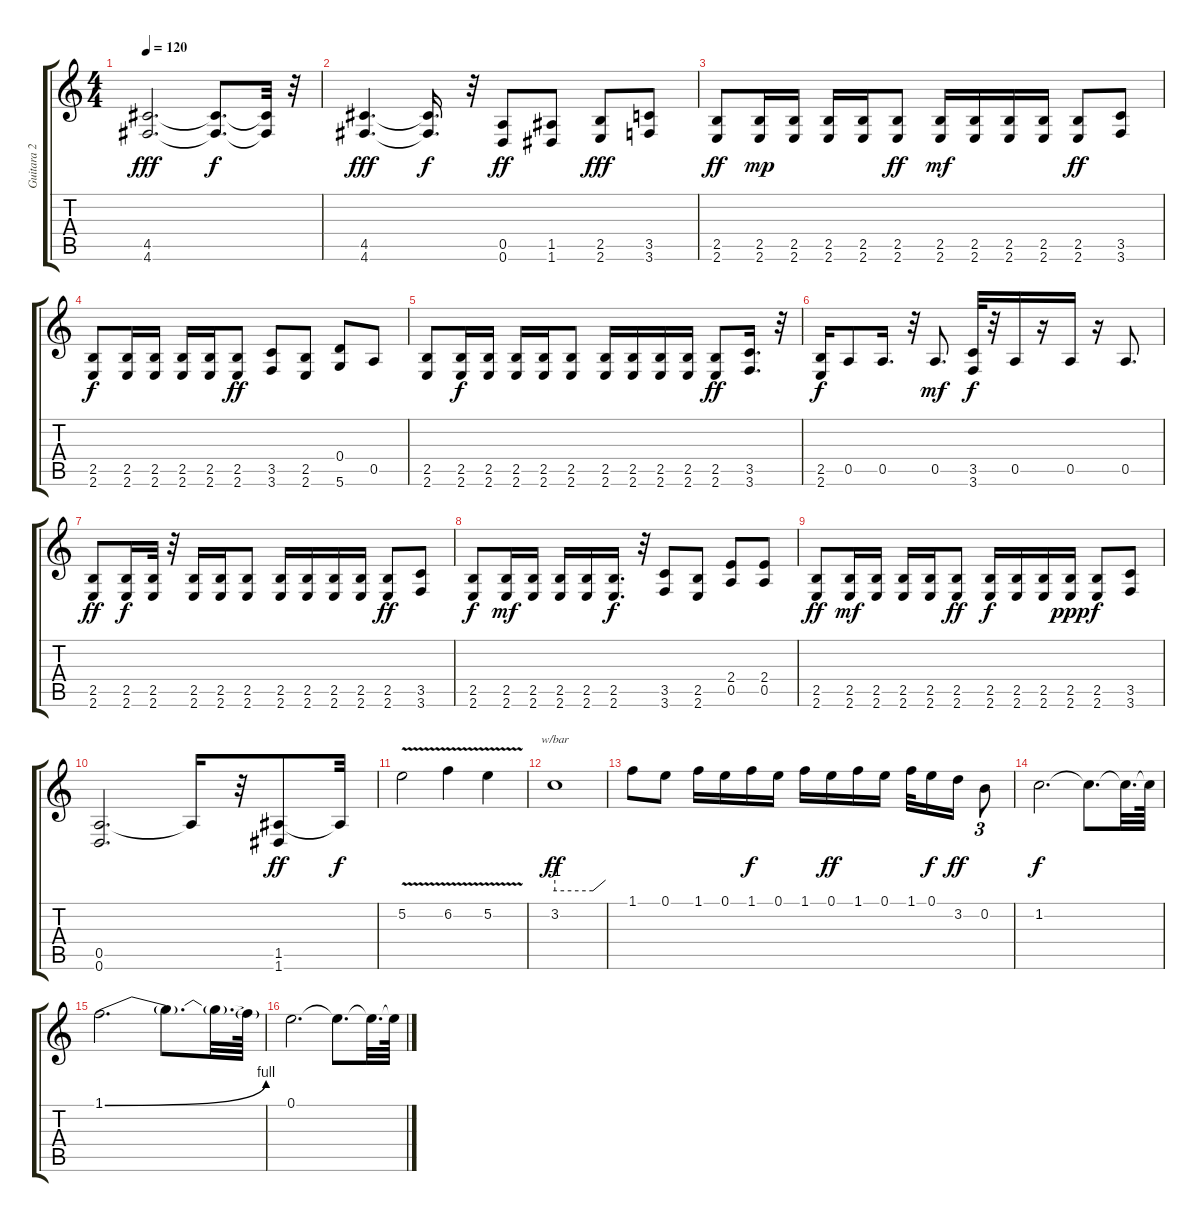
\track ("Guitara 2" "Guitara 2") {instrument distortionguitar}
\staff {score tabs}
\tuning (E4 B3 G3 D3 A2 D2) {hide}
\ts (4 4)
\tempo 120
\clef g2
\ks c
(4.5 4.6).2{d dy fff} (4.5{t} 4.6{t}).8{d dy f} (4.5{t} 4.6{t}).32 r.32 |
(4.5 4.6).4{d dy fff} (4.5{t} 4.6{t}).16{d dy f} r.32 (0.5 0.6).8{dy ff} (1.5 1.6).8 (2.5 2.6).8{dy fff} (3.5 3.6).8 |
(2.5 2.6).8{dy ff} (2.5 2.6).16{dy mp} (2.5 2.6).16 (2.5 2.6).16 (2.5 2.6).16 (2.5 2.6).8{dy ff} (2.5 2.6).16{dy mf} (2.5 2.6).16 (2.5 2.6).16 (2.5 2.6).16 (2.5 2.6).8{dy ff} (3.5 3.6).8 |
(2.5 2.6).8{dy f} (2.5 2.6).16 (2.5 2.6).16 (2.5 2.6).16 (2.5 2.6).16 (2.5 2.6).8{dy ff} (3.5 3.6).8 (2.5 2.6).8 (0.4 5.6).8 0.5.8 |
(2.5 2.6).8 (2.5 2.6).16{dy f} (2.5 2.6).16 (2.5 2.6).16 (2.5 2.6).16 (2.5 2.6).8 (2.5 2.6).16 (2.5 2.6).16 (2.5 2.6).16 (2.5 2.6).16 (2.5 2.6).8{dy ff} (3.5 3.6).16{d} r.32 |
(2.5 2.6).16{dy f} 0.5.8 0.5.16{d} r.32 0.5.8{d dy mf} (3.5 3.6).32{dy f} r.32 0.5.16 r.16 0.5.16 r.16 0.5.8{d} |
(2.5 2.6).8{dy ff} (2.5 2.6).16{dy f} (2.5 2.6).32 r.32 (2.5 2.6).16 (2.5 2.6).16 (2.5 2.6).8 (2.5 2.6).16 (2.5 2.6).16 (2.5 2.6).16 (2.5 2.6).16 (2.5 2.6).8{dy ff} (3.5 3.6).8 |
(2.5 2.6).8{dy f} (2.5 2.6).16{dy mf} (2.5 2.6).16 (2.5 2.6).16 (2.5 2.6).16 (2.5 2.6).16{d dy f} r.32 (3.5 3.6).8 (2.5 2.6).8 (2.4 0.5).8 (2.4 0.5).8 |
(2.5 2.6).8{dy ff} (2.5 2.6).16{dy mf} (2.5 2.6).16 (2.5 2.6).16 (2.5 2.6).16 (2.5 2.6).8{dy ff} (2.5 2.6).16{dy f} (2.5 2.6).16 (2.5 2.6).16 (2.5 2.6).16{dy ppp} (2.5 2.6).8{dy f} (3.5 3.6).8 |
(0.5 0.6).2{d} 0.5{t}.16 r.32 (1.5 1.6).8{dy ff} 1.5{t}.32{dy f} |
5.2{v}.2 6.2{v}.4 5.2{v}.4 |
3.2.1{tbe (custom default 0 -4 45 -4 60 0) dy ff} |
1.1.8 0.1.8 1.1.16 0.1.16 1.1.16{dy f} 0.1.16 1.1.16 0.1.16{dy ff} 1.1.16 0.1.16 1.1.32 0.1.16{dy f} 3.2.16{dy ff} 0.2.8{tu (3 2)} |
1.2.2{d dy f} 1.2{t}.8{d} 1.2{t}.32{d} 1.2{t}.64 |
1.1{be (bend 0 0 60 4)}.2{d} 1.1{t}.8{d} 1.1{t}.32{d} 1.1{t}.64 |
0.1.2{d} 0.1{t}.8{d} 0.1{t}.32{d} 0.1{t}.64
